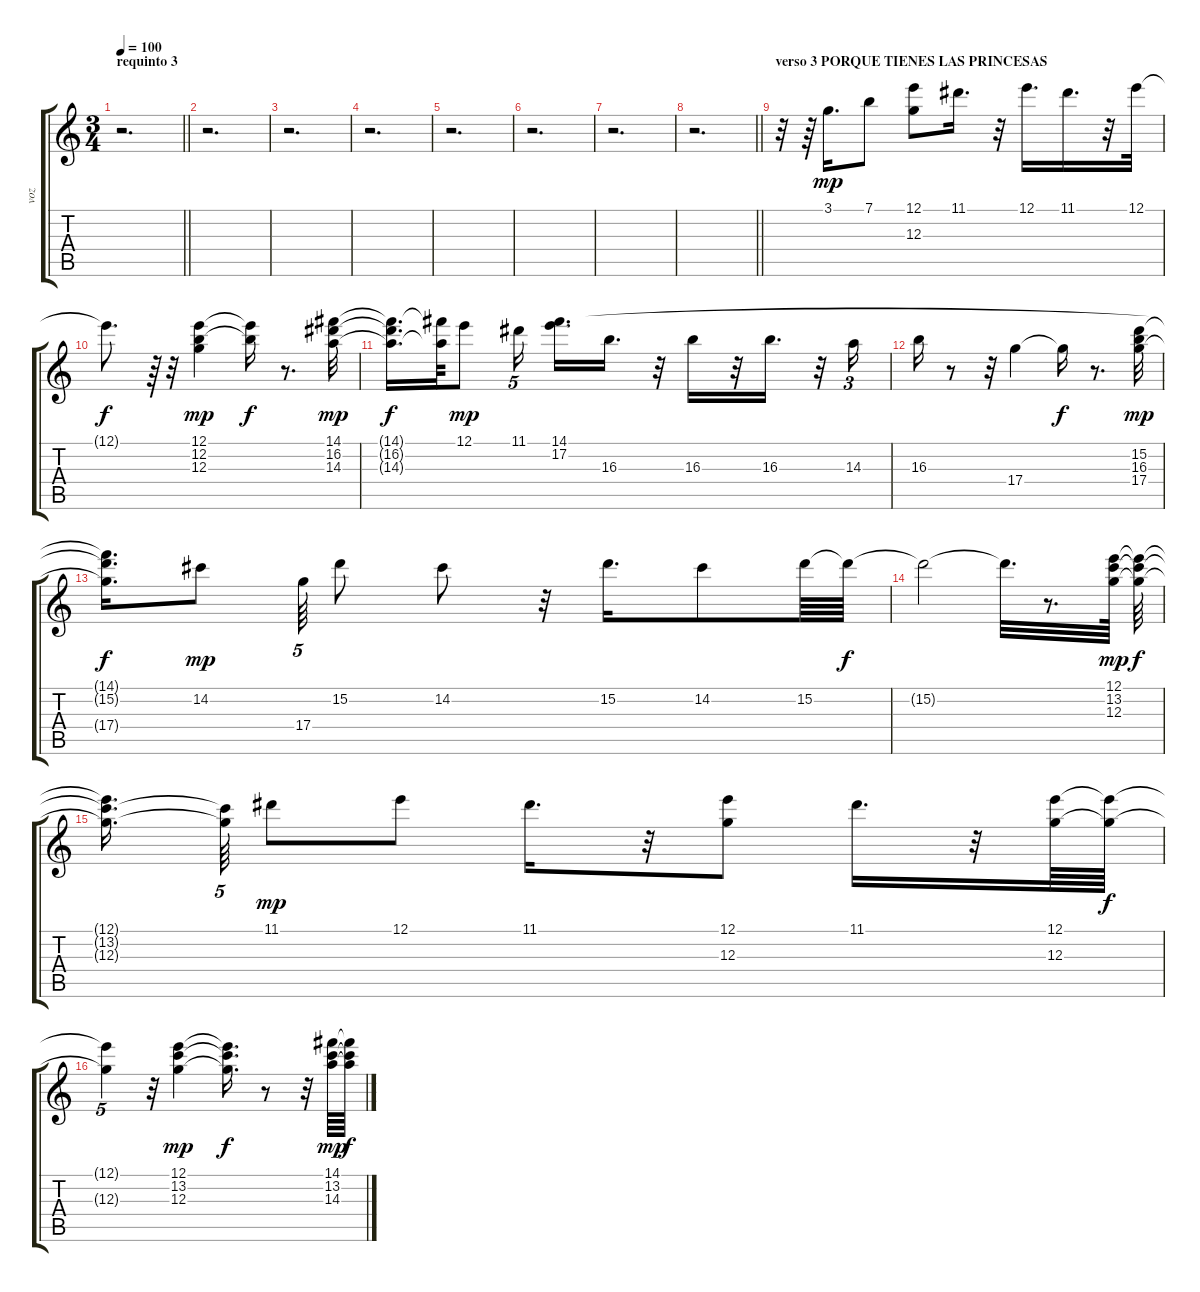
\track ("voz" "voz") {instrument electricguitarjazz}
\staff {score tabs}
\tuning (E4 B3 G3 D3 A2 E2) {hide}
\ts (3 4)
\section ("" "requinto 3")
\tempo 100
\clef g2
\barLineRight lightlight
\ks c
r.2{d dy f} |
r.2{d} |
r.2{d} |
r.2{d} |
r.2{d} |
r.2{d} |
r.2{d} |
\barLineRight lightlight
r.2{d} |
\section ("" "verso 3 PORQUE TIENES LAS PRINCESAS")
r.32 r.64 3.1.16{d dy mp} 7.1.8 (12.1 12.3).8 11.1.16{d} r.32 12.1.16{d} 11.1.16{d} r.32 12.1.32 |
12.1{t}.8{d dy f} r.64 r.32 (12.1 12.2 12.3).4{dy mp} (12.1{t} 12.2{t}).16{dy f} r.8{d} (14.1 16.2 14.3).32{dy mp} |
(14.1{t} 16.2{t} 14.3{t}).16{d dy f} (14.1{t} 14.3{t}).64 12.1.8{dy mp} 11.1.16{tu (5 4)} (14.1 17.2).16{d} 16.3.16{d} r.32 16.3.16 r.32 16.3.16{d} r.32 14.3.16{tu (3 2)} |
16.3.16 r.8 r.32 17.4.4 17.4{t}.16{dy f} r.8{d} (15.2 16.3 17.4).32{dy mp} |
(14.1{t} 15.2{t} 17.4{t}).16{d dy f} 14.2.8{dy mp} 17.4.64{tu (5 4)} 15.2.8 14.2.8 r.32 15.2.16{d} 14.2.8 15.2.64 15.2{t}.64{dy f} |
15.2{t}.2 15.2{t}.32{d} r.8{d} (12.1 13.2 12.3).64{dy mp} (12.1{t} 13.2{t} 12.3{t}).64{dy f} |
(12.1{t} 13.2{t} 12.3{t}).16{d} (13.2{t} 12.3{t}).64{tu (5 4)} 11.1.8{dy mp} 12.1.8 11.1.16{d} r.32 (12.1 12.3).8 11.1.16{d} r.32 (12.1 12.3).64 (12.1{t} 12.3{t}).64{dy f} |
(12.1{t} 12.3{t}).4{tu (5 4)} r.32 (12.1 13.2 12.3).4{dy mp} (12.1{t} 13.2{t} 12.3{t}).16{d dy f} r.8 r.32 (14.1 13.2 14.3).64{dy mp} (14.1{t} 13.2{t} 14.3{t}).64{dy f}
